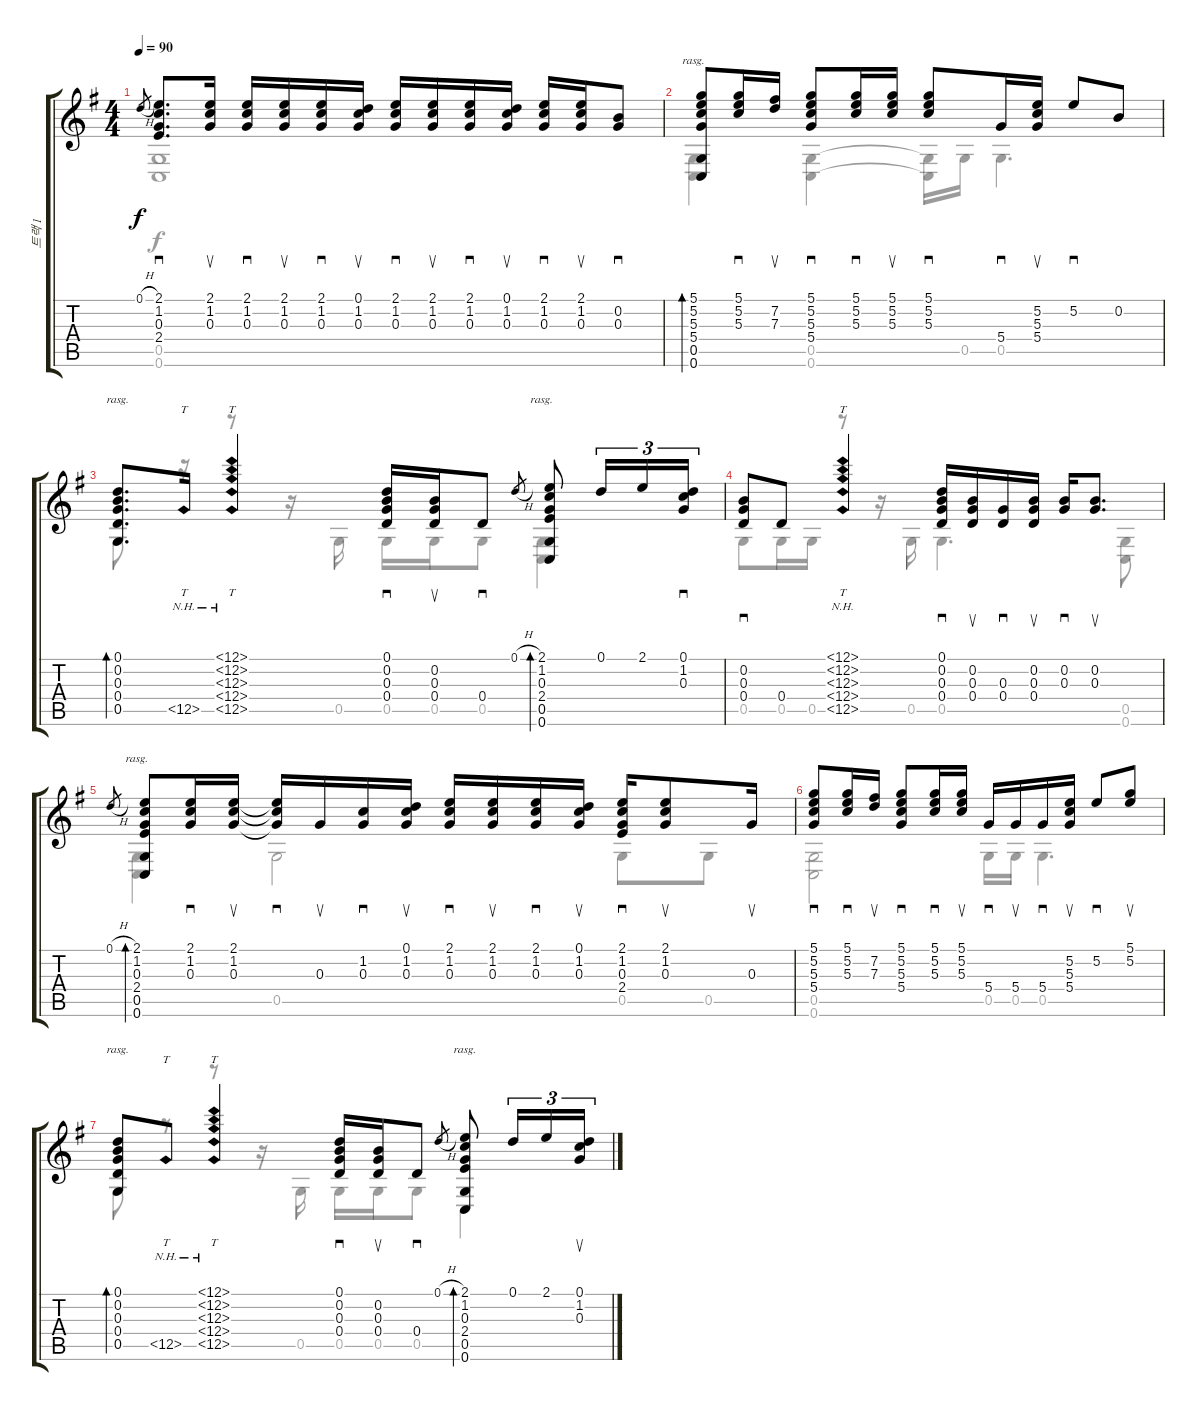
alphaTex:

\track ("트랙 1" "트랙 1") {instrument acousticguitarsteel}
\staff {score tabs}
\tuning (D4 B3 G3 D3 G2 C2) {hide}
\voice
\ts (4 4)
\tempo 90
\clef g2
\ks g
0.1{h}.8{gr dy f} (2.1 1.2 0.3 2.4).8{d sd} (2.1 1.2 0.3).16{su} (2.1 1.2 0.3).16{sd} (2.1 1.2 0.3).16{su} (2.1 1.2 0.3).16{sd} (0.1 1.2 0.3).16{su} (2.1 1.2 0.3).16{sd} (2.1 1.2 0.3).16{su} (2.1 1.2 0.3).16{sd} (0.1 1.2 0.3).16{su} (2.1 1.2 0.3).16{sd} (2.1 1.2 0.3).16{su} (0.2 0.3).8{sd} |
(5.1 5.2 5.3 5.4 0.5 0.6).8{bd 240 rasg ii} (5.1 5.2 5.3).16{sd} (7.2 7.3).16{su} (5.1 5.2 5.3 5.4).8{sd} (5.1 5.2 5.3).16{sd} (5.1 5.2 5.3).16{su} (5.1 5.2 5.3).8{sd} 5.4.16{sd} (5.2 5.3 5.4).16{su} 5.2.8{sd} 0.2.8 |
(0.1 0.2 0.3 0.4 0.5).8{d bd 240 rasg ii} 12.5{nh}.16{tt} (12.1{nh} 12.2{nh} 12.3{nh} 12.4{nh} 12.5{nh}).4{tt} (0.1 0.2 0.3 0.4).16{sd} (0.2 0.3 0.4).16{su} 0.4.8{sd} 0.1{h}.8{gr} (2.1 1.2 0.3 2.4 0.5 0.6).8{bd 240 rasg ii} 0.1.16{tu (3 2)} 2.1.16{tu (3 2)} (0.1 1.2 0.3).16{sd tu (3 2)} |
(0.2 0.3 0.4).8{sd} 0.4.8 (12.1{nh} 12.2{nh} 12.3{nh} 12.4{nh} 12.5{nh}).4{tt} (0.1 0.2 0.3 0.4).16{sd} (0.2 0.3 0.4).16{su} (0.3 0.4).16{sd} (0.2 0.3 0.4).16{su} (0.2 0.3).16{sd} (0.2 0.3).8{d su} |
0.1{h}.8{gr} (2.1 1.2 0.3 2.4 0.5 0.6).8{bd 240 rasg ii} (2.1 1.2 0.3).16{sd} (2.1 1.2 0.3).16{su} (2.1{t} 1.2{t} 0.3{t}).16{sd} 0.3.16{su} (1.2 0.3).16{sd} (0.1 1.2 0.3).16{su} (2.1 1.2 0.3).16{sd} (2.1 1.2 0.3).16{su} (2.1 1.2 0.3).16{sd} (0.1 1.2 0.3).16{su} (2.1 1.2 0.3 2.4).16{sd} (2.1 1.2 0.3).8{su} 0.3.16{su} |
(5.1 5.2 5.3 5.4).8{sd} (5.1 5.2 5.3).16{sd} (7.2 7.3).16{su} (5.1 5.2 5.3 5.4).8{sd} (5.1 5.2 5.3).16{sd} (5.1 5.2 5.3).16{su} 5.4.16{sd} 5.4.16{su} 5.4.16{sd} (5.2 5.3 5.4).16{su} 5.2.8{sd} (5.1 5.2).8{su} |
(0.1 0.2 0.3 0.4 0.5).8{bd 240 rasg ii} 12.5{nh}.8{tt} (12.1{nh} 12.2{nh} 12.3{nh} 12.4{nh} 12.5{nh}).4{tt} (0.1 0.2 0.3 0.4).16{sd} (0.2 0.3 0.4).16{su} 0.4.8{sd} 0.1{h}.8{gr} (2.1 1.2 0.3 2.4 0.5 0.6).8{bd 240 rasg ii} 0.1.16{tu (3 2)} 2.1.16{tu (3 2)} (0.1 1.2 0.3).16{su tu (3 2)}
\voice
\clef g2
\ottava regular
\simile none
\ks g
(0.5 0.6).1{dy f} |
(0.5 0.6).4 (0.5 0.6).4 (0.5{t} 0.6{t}).16 0.5.16 0.5.4{d} |
0.5.8{d} r.16 r.8 r.16 0.5.16 0.5.16 0.5.16 0.5.8 (0.5 0.6).4 |
0.5.8 0.5.16 0.5.16 r.8 r.16 0.5.16 0.5.4{d} (0.5 0.6).8 |
(0.5 0.6).4 0.5.2 0.5.8 0.5.8 |
(0.5 0.6).2 0.5.16 0.5.16 0.5.4{d} |
0.5.8 r.8 r.8 r.16 0.5.16 0.5.16 0.5.16 0.5.8 0.6.4
